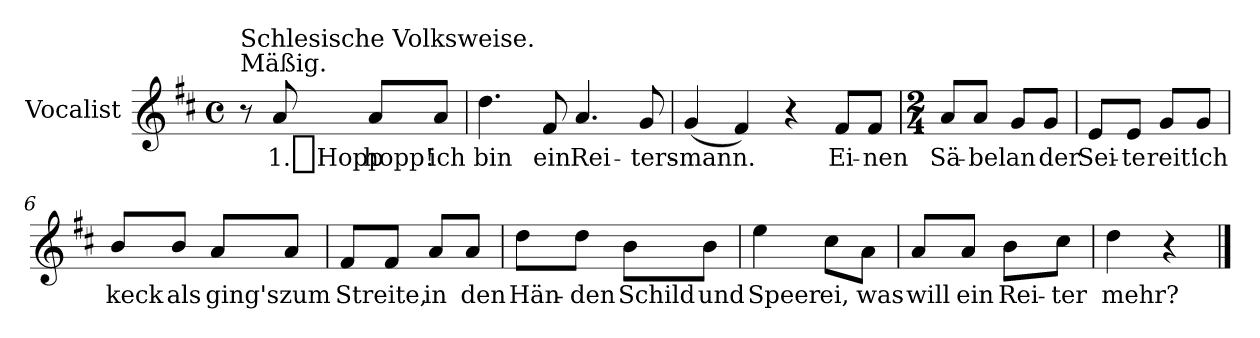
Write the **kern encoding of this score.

**kern	**text
*part1	*part1
*staff1	*staff1
*I"Vocalist	*
*k[f#c#]	*
*D:	*
*M4/4	*
*met(c)	*
=1	=1
!LO:TX:a:t=Mäßig.	!
!LO:TX:a:t=Schlesische Volksweise.	!
8r	.
8a	1._Hopp
8aL	hopp!
8aJ	ich
=2	=2
4.dd	bin
8f#	ein
4.a	Rei-
8g	-ters-
=3	=3
(4g	-mann.
4f#)	.
4r	.
8f#L	Ei-
8f#J	-nen
=4	=4
*M2/4	*
8aL	Sä-
8aJ	-bel
8gL	an
8gJ	der
=5	=5
8eL	Sei-
8eJ	-te
8gL	reit'
8gJ	ich
=6	=6
8b/L	keck
8b/J	als
8aL	ging's
8aJ	zum
=7	=7
8f#L	Streite,
8f#J	.
8aL	in
8aJ	den
=8	=8
8ddL	Hän-
8ddJ	-den
8bL	Schild
8bJ	und
=9	=9
4ee	Speer
8cc#L	ei,
8aJ	was
=10	=10
8aL	will
8aJ	ein
8bL	Rei-
8cc#J	-ter
=11	=11
4dd	mehr?
4r	.
==	==
*-	*-
